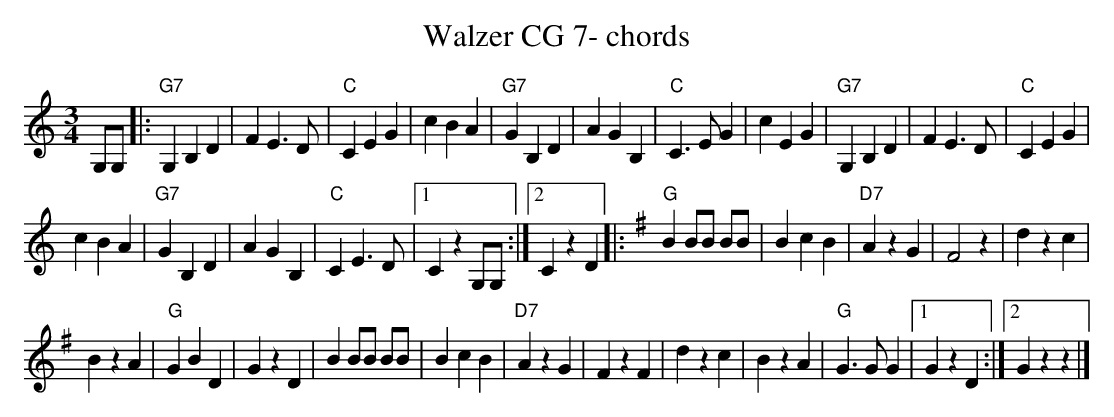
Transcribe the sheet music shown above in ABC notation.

X:1
T:Walzer CG 7- chords
M:3/4
L:1/4
K:Cmaj%%MIDI gchordon
G,/2G,/2 |: "G7"G,B,D | FE>D | "C"CEG | cBA | "G7"GB,D | AGB, | "C"C>EG | cEG | "G7"G,B,D | FE>D | "C"CEG |
cBA | "G7"GB,D | AGB, | "C"CE>D |1 Cz G,/2G,/2 :|2 CzD |: [K:Gmaj] "G"B B/2B/2 B/2B/2 | BcB | "D7"AzG | F2z | dzc |
BzA | "G"GBD | GzD | B B/2B/2 B/2B/2 | BcB | "D7"AzG | FzF | dzc | BzA | "G"G>G G |1 GzD :|2 Gzz |]
